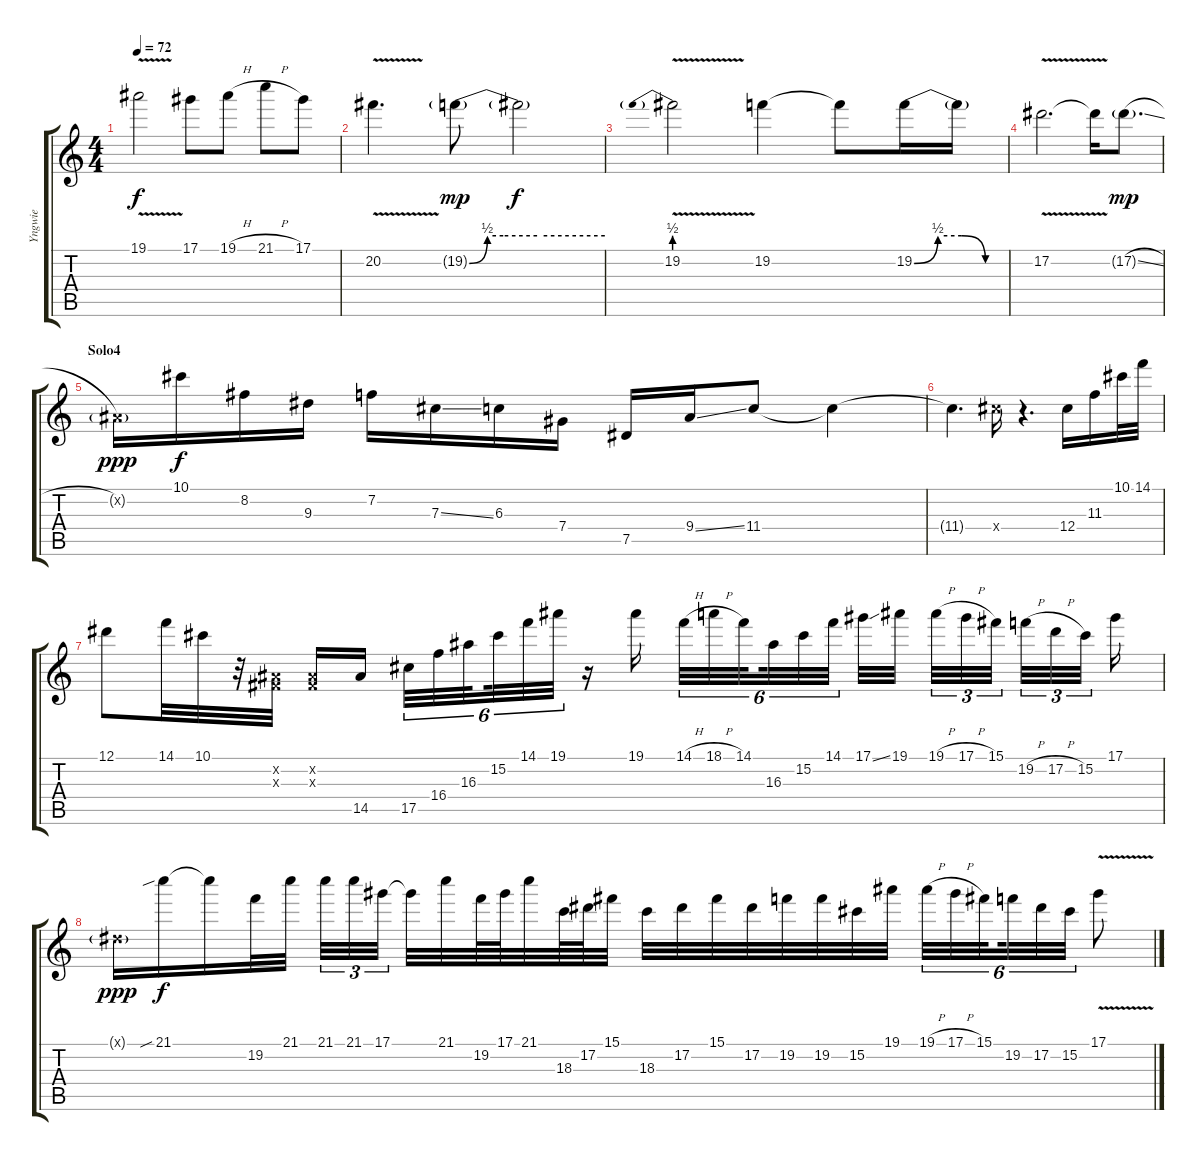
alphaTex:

\track ("Yngwie" "Yngwie") {instrument overdrivenguitar}
\staff {score tabs}
\tuning (Eb4 Bb3 Gb3 Db3 Ab2 Eb2) {hide}
\ts (4 4)
\tempo 72
\clef g2
\ks c
19.1{v}.2{dy f} 17.1.8 19.1{h}.8 21.1{h}.8 17.1.8 |
20.2{v}.4{d} 19.2{be (custom 0 0 8 2 15 2 30 2 60 2) g}.8{dy mp} 19.2{t}.2{dy f} |
19.2{be (prebend 0 2 60 2) v}.2 19.2.4 19.2{t}.8 19.2{be (custom 0 0 15 2 30 2 45 0 60 0)}.16 19.2{t}.16 |
17.2{v}.2{d} 17.2{t}.16 17.2{sl g}.8{d dy mp} |
\section ("" "Solo4")
0.2{g x}.16{dy ppp} 10.1.16{dy f} 8.2.16 9.3.16 7.2.16 7.3{ss}.16 6.3.16 7.4.16 7.5.16 9.4{ss}.16 11.4.8 11.4{t}.4 |
11.4{t}.4{d} 12.4{x}.16 r.4{d} 12.4.16 11.3.16 10.1.32 14.1.32 |
12.1.8 14.1.32 10.1.32 r.32 (0.2{x} 0.3{x}).32 (0.2{x} 0.3{x}).16 14.5.16{beam splitsecondary} 17.5.32{tu (6 4)} 16.4.32{tu (6 4)} 16.3.32{tu (6 4) beam splitsecondary} 15.2.32{tu (6 4)} 14.1.32{tu (6 4)} 19.1.32{tu (6 4)} r.16 19.1.16{beam splitsecondary} 14.1{h}.32{tu (6 4)} 18.1{h}.32{tu (6 4)} 14.1.32{tu (6 4) beam splitsecondary} 16.3.32{tu (6 4)} 15.2.32{tu (6 4)} 14.1.32{tu (6 4)} 17.1{ss}.32 19.1.32{beam splitsecondary} 19.1{h}.32{tu (3 2)} 17.1{h}.32{tu (3 2)} 15.1.32{tu (3 2) beam splitsecondary} 19.2{h}.32{tu (3 2)} 17.2{h}.32{tu (3 2)} 15.2.32{tu (3 2) beam splitsecondary} 17.1.16 |
0.1{g x}.16{dy ppp} 21.1{sib}.16{dy f} 21.1{t}.16 19.2.32 21.1.32 21.1.32{tu (3 2)} 21.1.32{tu (3 2)} 17.1.32{tu (3 2) beam splitsecondary} 17.1{t}.32 21.1.32 19.2.64 17.1.64 21.1.32 18.3.64 17.2.64 15.1.32 18.3.32 17.2.32 15.1.32 17.2.32 19.2.32 19.2.32 15.2.32 19.1.32 19.1{h}.32{tu (6 4)} 17.1{h}.32{tu (6 4)} 15.1.32{tu (6 4) beam splitsecondary} 19.2.32{tu (6 4)} 17.2.32{tu (6 4)} 15.2.32{tu (6 4)} 17.1{v}.8
